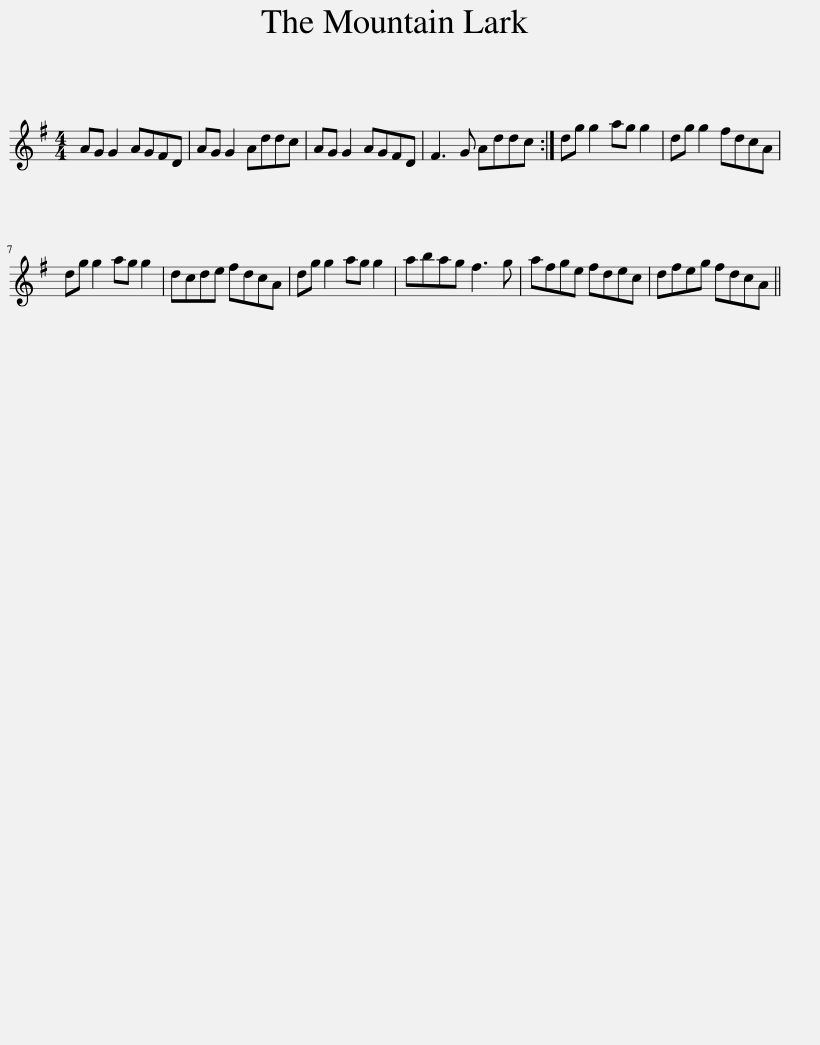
X:1
L:1/8
M:4/4
I:linebreak $
K:G
V:1 treble
V:1
 AG G2 AGFD | AG G2 Addc | AG G2 AGFD | F3 G Addc :| dg g2 ag g2 | %5
 dg g2 fdcA |$ dg g2 ag g2 | dcde fdcA | dg g2 ag g2 | abag f3 g | %10
 afge fdec | dfeg fdcA || %12
